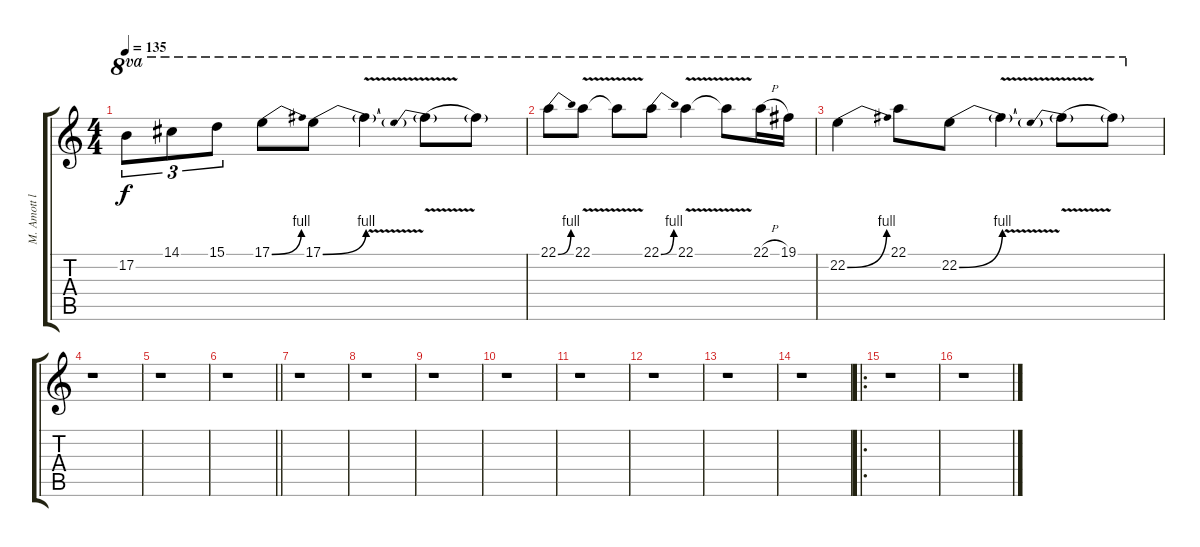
\track ("M. Amott lead" "M. Amott l") {instrument distortionguitar}
\staff {score tabs}
\tuning (B3 Gb3 D3 A2 E2 B1) {hide}
\ts (4 4)
\tempo 135
\clef g2
\ks c
17.2.8{tu (3 2) ot 8va dy f} 14.1.8{tu (3 2) ot 8va} 15.1.8{tu (3 2) ot 8va} 17.1{be (bend 0 0 60 4)}.8{ot 8va} 17.1{be (bend 0 0 60 4)}.8{ot 8va} 17.1{v t}.4{ot 8va} 17.1{be (prebend 0 4 60 4) t}.8{ot 8va} 17.1{t}.8{ot 8va} |
22.1{be (bend 0 0 60 4)}.8{ot 8va} 22.1{v}.8{ot 8va} 22.1{v t}.8{ot 8va} 22.1{be (bend 0 0 60 4)}.8{ot 8va} 22.1{v}.4{ot 8va} 22.1{t}.8{ot 8va} 22.1{h}.16{ot 8va} 19.1.16{ot 8va} |
22.2{be (bend 0 0 60 4)}.4{ot 8va} 22.1.8{ot 8va} 22.2{be (bend 0 0 60 4)}.8{ot 8va} 22.2{v t}.4{ot 8va} 22.2{be (prebend 0 4 60 4) t}.8{ot 8va} 22.2{t}.8{ot 8va} |
r.1 |
r.1 |
\barLineRight lightlight
r.1 |
r.1 |
r.1 |
r.1 |
r.1 |
r.1 |
r.1 |
r.1 |
r.1 |
\ro
r.1 |
r.1
